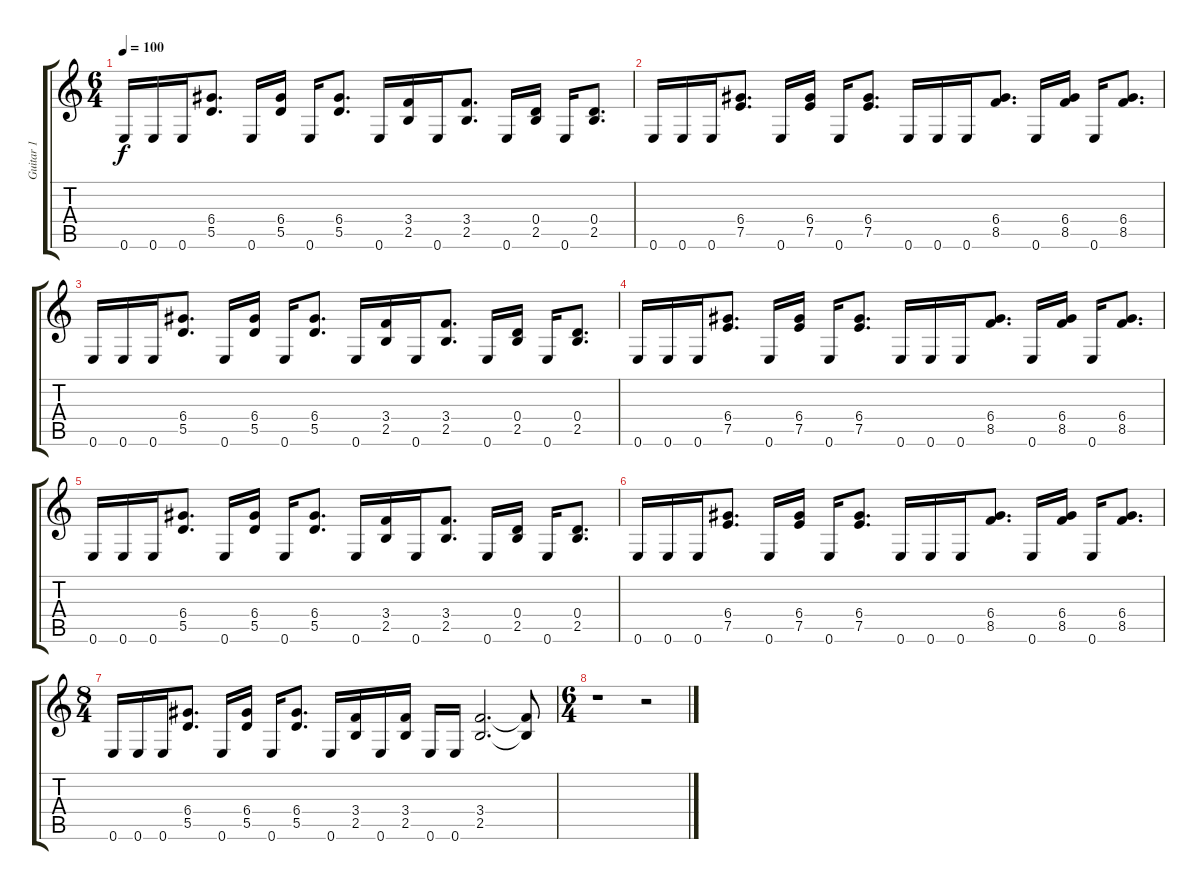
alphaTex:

\track ("Guitar 1" "Guitar 1") {instrument distortionguitar}
\staff {score tabs}
\tuning (E4 B3 G3 D3 A2 E2) {hide}
\ts (6 4)
\tempo 100
\clef g2
\ks c
0.6.16{dy f} 0.6.16 0.6.16 (6.4 5.5).8{d} 0.6.16 (6.4 5.5).16 0.6.16 (6.4 5.5).8{d} 0.6.16 (3.4 2.5).16 0.6.16 (3.4 2.5).8{d} 0.6.16 (0.4 2.5).16 0.6.16 (0.4 2.5).8{d} |
0.6.16 0.6.16 0.6.16 (6.4 7.5).8{d} 0.6.16 (6.4 7.5).16 0.6.16 (6.4 7.5).8{d} 0.6.16 0.6.16 0.6.16 (6.4 8.5).8{d} 0.6.16 (6.4 8.5).16 0.6.16 (6.4 8.5).8{d} |
0.6.16 0.6.16 0.6.16 (6.4 5.5).8{d} 0.6.16 (6.4 5.5).16 0.6.16 (6.4 5.5).8{d} 0.6.16 (3.4 2.5).16 0.6.16 (3.4 2.5).8{d} 0.6.16 (0.4 2.5).16 0.6.16 (0.4 2.5).8{d} |
0.6.16 0.6.16 0.6.16 (6.4 7.5).8{d} 0.6.16 (6.4 7.5).16 0.6.16 (6.4 7.5).8{d} 0.6.16 0.6.16 0.6.16 (6.4 8.5).8{d} 0.6.16 (6.4 8.5).16 0.6.16 (6.4 8.5).8{d} |
0.6.16 0.6.16 0.6.16 (6.4 5.5).8{d} 0.6.16 (6.4 5.5).16 0.6.16 (6.4 5.5).8{d} 0.6.16 (3.4 2.5).16 0.6.16 (3.4 2.5).8{d} 0.6.16 (0.4 2.5).16 0.6.16 (0.4 2.5).8{d} |
0.6.16 0.6.16 0.6.16 (6.4 7.5).8{d} 0.6.16 (6.4 7.5).16 0.6.16 (6.4 7.5).8{d} 0.6.16 0.6.16 0.6.16 (6.4 8.5).8{d} 0.6.16 (6.4 8.5).16 0.6.16 (6.4 8.5).8{d} |
\ts (8 4)
0.6.16 0.6.16 0.6.16 (6.4 5.5).8{d} 0.6.16 (6.4 5.5).16 0.6.16 (6.4 5.5).8{d} 0.6.16 (3.4 2.5).16 0.6.16 (3.4 2.5).16 0.6.16 0.6.16 (3.4 2.5).2{d} (3.4{t} 2.5{t}).8 |
\ts (6 4)
r.1 r.2
